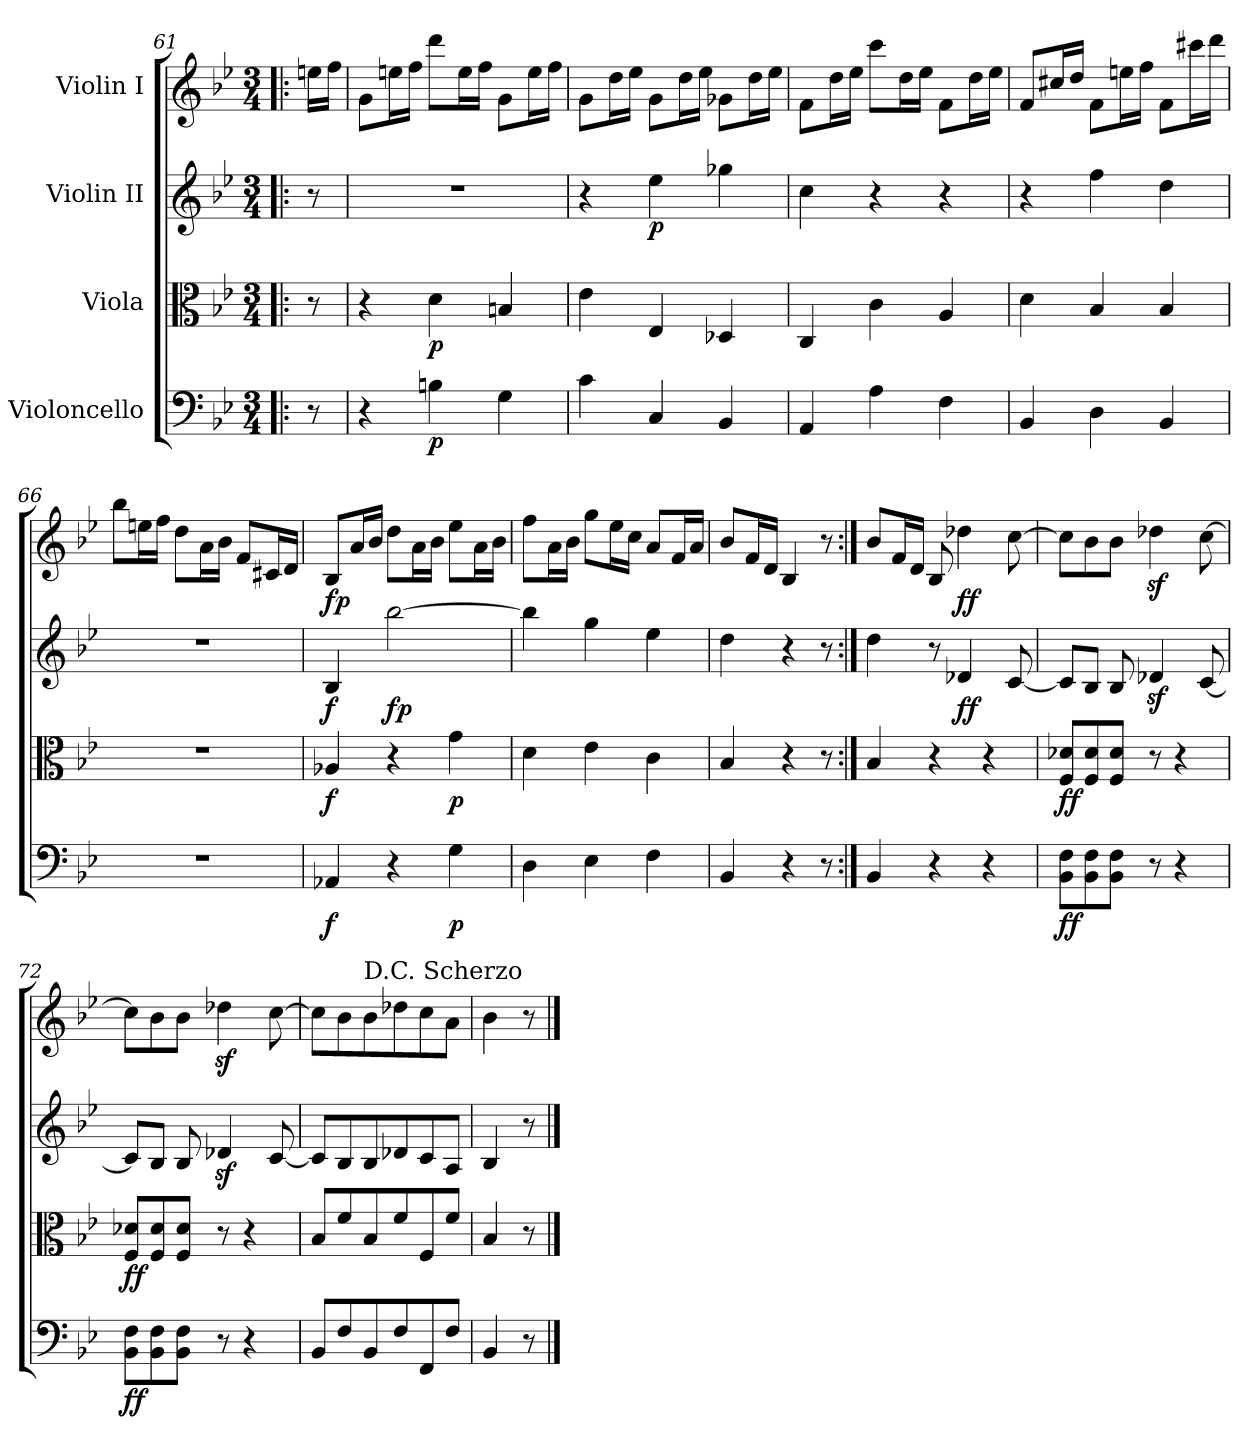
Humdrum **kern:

**kern	**dynam	**kern	**dynam	**kern	**dynam	**kern	**dynam
*part4	*part4	*part3	*part3	*part2	*part2	*part1	*part1
*staff4	*staff4	*staff3	*staff3	*staff2	*staff2	*staff1	*staff1
*I"Violoncello	*	*I"Viola	*	*I"Violin II	*	*I"Violin I	*
*clefF4	*	*clefC3	*	*clefG2	*	*clefG2	*
*k[b-e-]	*	*k[b-e-]	*	*k[b-e-]	*	*k[b-e-]	*
*B-:	*	*B-:	*	*B-:	*	*B-:	*
*M3/4	*	*M3/4	*	*M3/4	*	*M3/4	*
=61!|:	=61!|:	=61!|:	=61!|:	=61!|:	=61!|:	=61!|:	=61!|:
8r	.	8r	.	8r	.	16een\LL	.
.	.	.	.	.	.	16ff\JJ	.
=62	=62	=62	=62	=62	=62	=62	=62
4r	.	4r	.	2.r	.	8g\L	.
.	.	.	.	.	.	16een\L	.
.	.	.	.	.	.	16ff\JJ	.
!	!LO:DY:b	!	!LO:DY:b	!	!	!	!
4Bn\	p	4d\	p	.	.	8ddd\L	.
.	.	.	.	.	.	16ee\L	.
.	.	.	.	.	.	16ff\JJ	.
4G\	.	4Bn/	.	.	.	8g\L	.
.	.	.	.	.	.	16ee\L	.
.	.	.	.	.	.	16ff\JJ	.
=63	=63	=63	=63	=63	=63	=63	=63
4c\	.	4e-\	.	4r	.	8g\L	.
.	.	.	.	.	.	16dd\L	.
.	.	.	.	.	.	16ee-\JJ	.
!	!	!	!	!	!LO:DY:b	!	!
4C/	.	4E-/	.	4ee-\	p	8g\L	.
.	.	.	.	.	.	16dd\L	.
.	.	.	.	.	.	16ee-\JJ	.
4BB-/	.	4D-X/	.	4gg-X\	.	8g-X\L	.
.	.	.	.	.	.	16dd\L	.
.	.	.	.	.	.	16ee-\JJ	.
=64	=64	=64	=64	=64	=64	=64	=64
4AA/	.	4C/	.	4cc\	.	8f\L	.
.	.	.	.	.	.	16dd\L	.
.	.	.	.	.	.	16ee-\JJ	.
4A\	.	4c\	.	4r	.	8ccc\L	.
.	.	.	.	.	.	16dd\L	.
.	.	.	.	.	.	16ee-\JJ	.
4F\	.	4A/	.	4r	.	8f\L	.
.	.	.	.	.	.	16dd\L	.
.	.	.	.	.	.	16ee-\JJ	.
=65	=65	=65	=65	=65	=65	=65	=65
4BB-/	.	4d\	.	4r	.	8f/L	.
.	.	.	.	.	.	16cc#X/L	.
.	.	.	.	.	.	16dd/JJ	.
4D\	.	4B-/	.	4ff\	.	8f\L	.
.	.	.	.	.	.	16een\L	.
.	.	.	.	.	.	16ff\JJ	.
4BB-/	.	4B-/	.	4dd\	.	8f\L	.
.	.	.	.	.	.	16ccc#X\L	.
.	.	.	.	.	.	16ddd\JJ	.
=66	=66	=66	=66	=66	=66	=66	=66
2.r	.	2.r	.	2.r	.	8bb-\L	.
.	.	.	.	.	.	16een\L	.
.	.	.	.	.	.	16ff\JJ	.
.	.	.	.	.	.	8dd\L	.
.	.	.	.	.	.	16a\L	.
.	.	.	.	.	.	16b-\JJ	.
.	.	.	.	.	.	8f/L	.
.	.	.	.	.	.	16c#X/L	.
.	.	.	.	.	.	16d/JJ	.
=67	=67	=67	=67	=67	=67	=67	=67
!	!LO:DY:b	!	!LO:DY:b	!	!LO:DY:b	!	!LO:DY:b
4AA-X/	f	4A-X/	f	4B-/	f	8B-/L	fp
.	.	.	.	.	.	16a/L	.
.	.	.	.	.	.	16b-/JJ	.
!	!	!	!	!	!LO:DY:b	!	!
4r	.	4r	.	[2bb-\	fp	8dd\L	.
.	.	.	.	.	.	16a\L	.
.	.	.	.	.	.	16b-\JJ	.
!	!LO:DY:b	!	!LO:DY:b	!	!	!	!
4G\	p	4g\	p	.	.	8ee-\L	.
.	.	.	.	.	.	16a\L	.
.	.	.	.	.	.	16b-\JJ	.
=68	=68	=68	=68	=68	=68	=68	=68
4D\	.	4d\	.	4bb-\]	.	8ff\L	.
.	.	.	.	.	.	16a\L	.
.	.	.	.	.	.	16b-\JJ	.
4E-\	.	4e-\	.	4gg\	.	8gg\L	.
.	.	.	.	.	.	16ee-\L	.
.	.	.	.	.	.	16cc\JJ	.
4F\	.	4c\	.	4ee-\	.	8a/L	.
.	.	.	.	.	.	16f/L	.
.	.	.	.	.	.	16a/JJ	.
=69	=69	=69	=69	=69	=69	=69	=69
4BB-/	.	4B-/	.	4dd\	.	8b-/L	.
.	.	.	.	.	.	16f/L	.
.	.	.	.	.	.	16d/JJ	.
4r	.	4r	.	4r	.	4B-/	.
8r	.	8r	.	8r	.	8r	.
=70:|!	=70:|!	=70:|!	=70:|!	=70:|!	=70:|!	=70:|!	=70:|!
4BB-/	.	4B-/	.	4dd\	.	8b-/L	.
.	.	.	.	.	.	16f/L	.
.	.	.	.	.	.	16d/JJ	.
4r	.	4r	.	8r	.	8B-/	.
!	!	!	!	!	!LO:DY:b	!	!LO:DY:b
.	.	.	.	4d-X/	ff	4dd-X\	ff
4r	.	4r	.	.	.	.	.
.	.	.	.	[8c/	.	[8cc\	.
=71	=71	=71	=71	=71	=71	=71	=71
!	!LO:DY:b	!	!LO:DY:b	!	!	!	!
8BB-\ 8F\L	ff	8F/ 8d-X/L	ff	8c/L]	.	8cc\L]	.
8BB-\ 8F\	.	8F/ 8d-/	.	8B-/J	.	8b-\	.
8BB-\ 8F\J	.	8F/ 8d-/J	.	8B-/	.	8b-\J	.
8r	.	8r	.	4d-Xz</	.	4dd-Xz<\	.
4r	.	4r	.	.	.	.	.
.	.	.	.	[8c/	.	[8cc\	.
=72	=72	=72	=72	=72	=72	=72	=72
!	!LO:DY:b	!	!LO:DY:b	!	!	!	!
8BB-\ 8F\L	ff	8F/ 8d-X/L	ff	8c/L]	.	8cc\L]	.
8BB-\ 8F\	.	8F/ 8d-/	.	8B-/J	.	8b-\	.
8BB-\ 8F\J	.	8F/ 8d-/J	.	8B-/	.	8b-\J	.
8r	.	8r	.	4d-Xz</	.	4dd-Xz<\	.
4r	.	4r	.	.	.	.	.
.	.	.	.	[8c/	.	[8cc\	.
=73	=73	=73	=73	=73	=73	=73	=73
8BB-/L	.	8B-/L	.	8c/L]	.	8cc\L]	.
8F/	.	8f/	.	8B-/	.	8b-\	.
!	!	!	!	!	!	!LO:TX:a:t=D.C. Scherzo	!
8BB-/	.	8B-/	.	8B-/	.	8b-\	.
8F/	.	8f/	.	8d-X/	.	8dd-X\	.
8FF/	.	8F/	.	8c/	.	8cc\	.
8F/J	.	8f/J	.	8A/J	.	8a\J	.
=74	=74	=74	=74	=74	=74	=74	=74
4BB-/	.	4B-/	.	4B-/	.	4b-\	.
8r	.	8r	.	8r	.	8r	.
==	==	==	==	==	==	==	==
*-	*-	*-	*-	*-	*-	*-	*-
